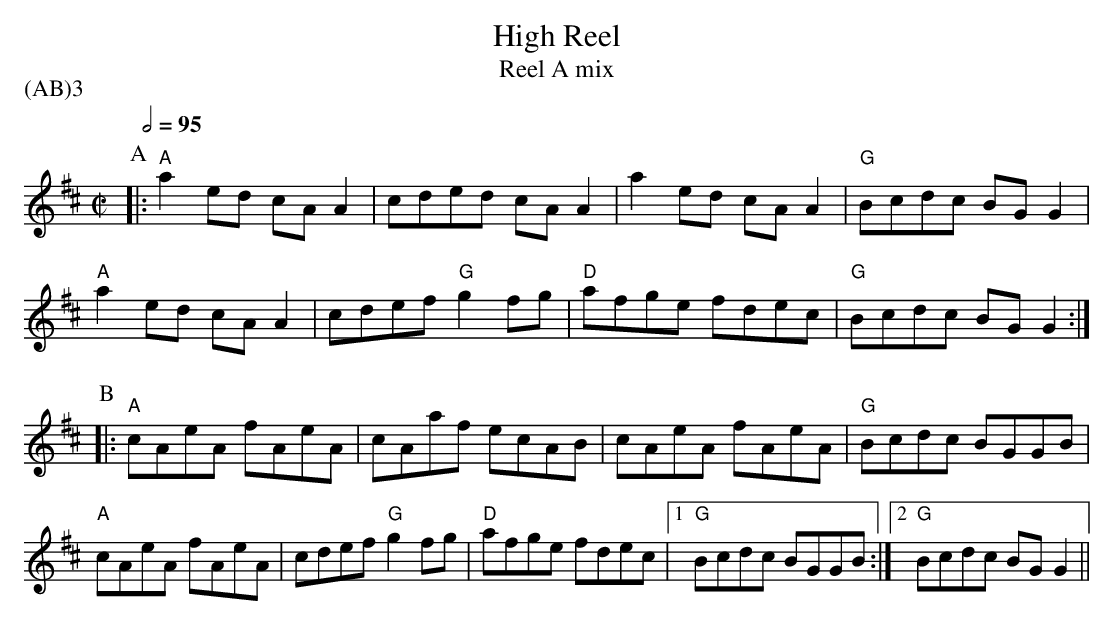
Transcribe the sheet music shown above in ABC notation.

X:1
T: High Reel
T: Reel A mix
P:(AB)3
M: C|
L: 1/8
Q:1/2=95
K: Amix
[P:A]|:"A"a2ed cA A2| cded cA A2|a2ed cA A2|"G" Bcdc BG G2 |
"A"a2ed cA A2|cdef "G"g2 fg|"D"afge fdec|"G"Bcdc BG G2:|
[P:B]|:"A"cAeA fAeA| cAaf ecAB|cAeA fAeA| "G"Bcdc BGGB |
"A"cAeA fAeA|cdef "G"g2 fg|"D"afge fdec|1"G" Bcdc BGGB:|2 "G"Bcdc BG G2||
